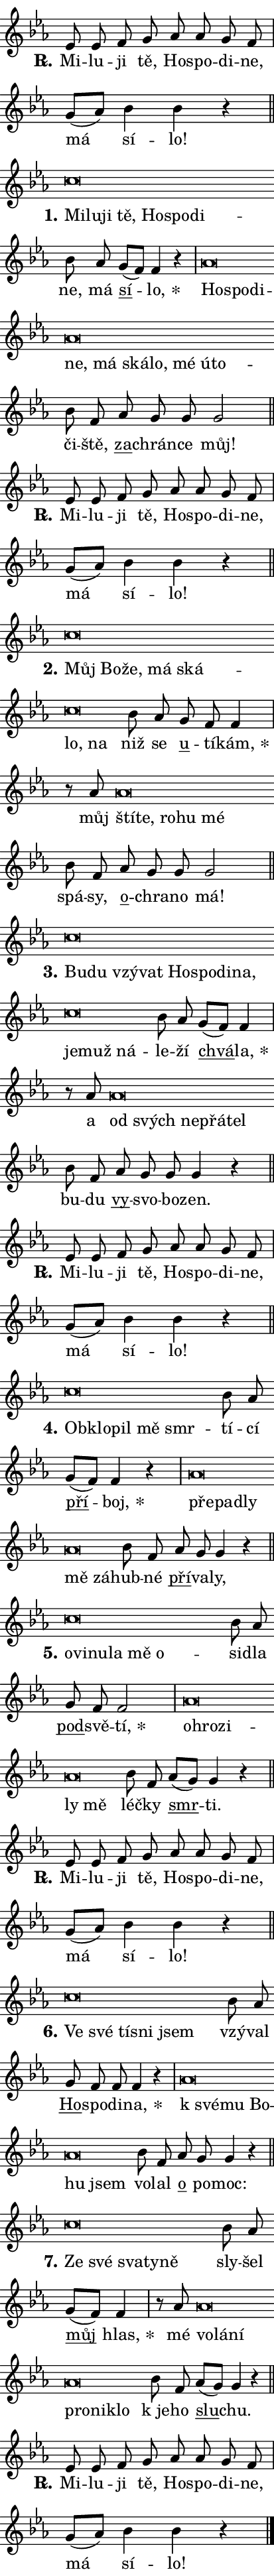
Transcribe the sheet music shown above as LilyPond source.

\version "2.24.0"
\header { tagline = "" }
\paper {
  indent = 0\cm
  top-margin = 0\cm
  right-margin = 0\cm
  bottom-margin = 0\cm
  left-margin = 0\cm
  paper-width = 7\cm
  page-breaking = #ly:one-page-breaking
  system-system-spacing.basic-distance = #11
  score-system-spacing.basic-distance = #11
  ragged-last = ##f
}


%% Author: Thomas Morley
%% https://lists.gnu.org/archive/html/lilypond-user/2020-05/msg00002.html
#(define (line-position grob)
"Returns position of @var[grob} in current system:
   @code{'start}, if at first time-step
   @code{'end}, if at last time-step
   @code{'middle} otherwise
"
  (let* ((col (ly:item-get-column grob))
         (ln (ly:grob-object col 'left-neighbor))
         (rn (ly:grob-object col 'right-neighbor))
         (col-to-check-left (if (ly:grob? ln) ln col))
         (col-to-check-right (if (ly:grob? rn) rn col))
         (break-dir-left
           (and
             (ly:grob-property col-to-check-left 'non-musical #f)
             (ly:item-break-dir col-to-check-left)))
         (break-dir-right
           (and
             (ly:grob-property col-to-check-right 'non-musical #f)
             (ly:item-break-dir col-to-check-right))))
        (cond ((eqv? 1 break-dir-left) 'start)
              ((eqv? -1 break-dir-right) 'end)
              (else 'middle))))

#(define (tranparent-at-line-position vctor)
  (lambda (grob)
  "Relying on @code{line-position} select the relevant enry from @var{vctor}.
Used to determine transparency,"
    (case (line-position grob)
      ((end) (not (vector-ref vctor 0)))
      ((middle) (not (vector-ref vctor 1)))
      ((start) (not (vector-ref vctor 2))))))

noteHeadBreakVisibility =
#(define-music-function (break-visibility)(vector?)
"Makes @code{NoteHead}s transparent relying on @var{break-visibility}"
#{
  \override NoteHead.transparent =
    #(tranparent-at-line-position break-visibility)
#})

#(define delete-ledgers-for-transparent-note-heads
  (lambda (grob)
    "Reads whether a @code{NoteHead} is transparent.
If so this @code{NoteHead} is removed from @code{'note-heads} from
@var{grob}, which is supposed to be @code{LedgerLineSpanner}.
As a result ledgers are not printed for this @code{NoteHead}"
    (let* ((nhds-array (ly:grob-object grob 'note-heads))
           (nhds-list
             (if (ly:grob-array? nhds-array)
                 (ly:grob-array->list nhds-array)
                 '()))
           ;; Relies on the transparent-property being done before
           ;; Staff.LedgerLineSpanner.after-line-breaking is executed.
           ;; This is fragile ...
           (to-keep
             (remove
               (lambda (nhd)
                 (ly:grob-property nhd 'transparent #f))
               nhds-list)))
      ;; TODO find a better method to iterate over grob-arrays, similiar
      ;; to filter/remove etc for lists
      ;; For now rebuilt from scratch
      (set! (ly:grob-object grob 'note-heads)  '())
      (for-each
        (lambda (nhd)
          (ly:pointer-group-interface::add-grob grob 'note-heads nhd))
        to-keep))))

hideNotes = {
  \noteHeadBreakVisibility #begin-of-line-visible
}
unHideNotes = {
  \noteHeadBreakVisibility #all-visible
}

% work-around for resetting accidentals
% https://lilypond.org/doc/v2.23/Documentation/notation/displaying-rhythms#unmetered-music
cadenzaMeasure = {
  \cadenzaOff
  \partial 1024 s1024
  \cadenzaOn
}

#(define-markup-command (accent layout props text) (markup?)
  "Underline accented syllable"
  (interpret-markup layout props
    #{\markup \override #'(offset . 4.3) \underline { #text }#}))

responsum = \markup \concat {
  "R" \hspace #-1.05 \path #0.1 #'((moveto 0 0.07) (lineto 0.9 0.8)) \hspace #0.05 "."
}

\layout {
    \context {
        \Staff
        \remove "Time_signature_engraver"
        \override LedgerLineSpanner.after-line-breaking = #delete-ledgers-for-transparent-note-heads
    }
    \context {
        \Voice {
            \override NoteHead.output-attributes = #'((class . "notehead"))
            \override Hairpin.height = #0.55
        }
    }
    \context {
        \Lyrics {
            \override StanzaNumber.output-attributes = #'((class . "stanzanumber"))
            \override LyricSpace.minimum-distance = #0.9
            \override LyricText.font-name = #"TeX Gyre Schola"
            \override LyricText.font-size = 1
            \override StanzaNumber.font-name = #"TeX Gyre Schola Bold"
            \override StanzaNumber.font-size = 1
        }
    }
}

% magnetic-lyrics.ily
%
%   written by
%     Jean Abou Samra <jean@abou-samra.fr>
%     Werner Lemberg <wl@gnu.org>
%
%   adapted by
%     Jiri Hon <jiri.hon@gmail.com>
%
% Version 2022-Apr-15

% https://www.mail-archive.com/lilypond-user@gnu.org/msg149350.html

#(define (Left_hyphen_pointer_engraver context)
   "Collect syllable-hyphen-syllable occurrences in lyrics and store
them in properties.  This engraver only looks to the left.  For
example, if the lyrics input is @code{foo -- bar}, it does the
following.

@itemize @bullet
@item
Set the @code{text} property of the @code{LyricHyphen} grob between
@q{foo} and @q{bar} to @code{foo}.

@item
Set the @code{left-hyphen} property of the @code{LyricText} grob with
text @q{foo} to the @code{LyricHyphen} grob between @q{foo} and
@q{bar}.
@end itemize

Use this auxiliary engraver in combination with the
@code{lyric-@/text::@/apply-@/magnetic-@/offset!} hook."
   (let ((hyphen #f)
         (text #f))
     (make-engraver
      (acknowledgers
       ((lyric-syllable-interface engraver grob source-engraver)
        (set! text grob)))
      (end-acknowledgers
       ((lyric-hyphen-interface engraver grob source-engraver)
        ;(when (not (grob::has-interface grob 'lyric-space-interface))
          (set! hyphen grob)));)
      ((stop-translation-timestep engraver)
       (when (and text hyphen)
         (ly:grob-set-object! text 'left-hyphen hyphen))
       (set! text #f)
       (set! hyphen #f)))))

#(define (lyric-text::apply-magnetic-offset! grob)
   "If the space between two syllables is less than the value in
property @code{LyricText@/.details@/.squash-threshold}, move the right
syllable to the left so that it gets concatenated with the left
syllable.

Use this function as a hook for
@code{LyricText@/.after-@/line-@/breaking} if the
@code{Left_@/hyphen_@/pointer_@/engraver} is active."
   (let ((hyphen (ly:grob-object grob 'left-hyphen #f)))
     (when hyphen
       (let ((left-text (ly:spanner-bound hyphen LEFT)))
         (when (grob::has-interface left-text 'lyric-syllable-interface)
           (let* ((common (ly:grob-common-refpoint grob left-text X))
                  (this-x-ext (ly:grob-extent grob common X))
                  (left-x-ext
                   (begin
                     ;; Trigger magnetism for left-text.
                     (ly:grob-property left-text 'after-line-breaking)
                     (ly:grob-extent left-text common X)))
                  ;; `delta` is the gap width between two syllables.
                  (delta (- (interval-start this-x-ext)
                            (interval-end left-x-ext)))
                  (details (ly:grob-property grob 'details))
                  (threshold (assoc-get 'squash-threshold details 0.2)))
             (when (< delta threshold)
               (let* (;; We have to manipulate the input text so that
                      ;; ligatures crossing syllable boundaries are not
                      ;; disabled.  For languages based on the Latin
                      ;; script this is essentially a beautification.
                      ;; However, for non-Western scripts it can be a
                      ;; necessity.
                      (lt (ly:grob-property left-text 'text))
                      (rt (ly:grob-property grob 'text))
                      (is-space (grob::has-interface hyphen 'lyric-space-interface))
                      (space (if is-space " " ""))
                      (space-markup (grob-interpret-markup grob " "))
                      (space-size (interval-length (ly:stencil-extent space-markup X)))
                      (extra-delta (if is-space space-size 0))
                      ;; Append new syllable.
                      (ltrt-space (if (and (string? lt) (string? rt))
                                (string-append lt space rt)
                                (make-concat-markup (list lt space rt))))
                      ;; Right-align `ltrt` to the right side.
                      (ltrt-space-markup (grob-interpret-markup
                               grob
                               (make-translate-markup
                                (cons (interval-length this-x-ext) 0)
                                (make-right-align-markup ltrt-space)))))
                 (begin
                   ;; Don't print `left-text`.
                   (ly:grob-set-property! left-text 'stencil #f)
                   ;; Set text and stencil (which holds all collected
                   ;; syllables so far) and shift it to the left.
                   (ly:grob-set-property! grob 'text ltrt-space)
                   (ly:grob-set-property! grob 'stencil ltrt-space-markup)
                   (ly:grob-translate-axis! grob (- (- delta extra-delta)) X))))))))))


#(define (lyric-hyphen::displace-bounds-first grob)
   ;; Make very sure this callback isn't triggered too early.
   (let ((left (ly:spanner-bound grob LEFT))
         (right (ly:spanner-bound grob RIGHT)))
     (ly:grob-property left 'after-line-breaking)
     (ly:grob-property right 'after-line-breaking)
     (ly:lyric-hyphen::print grob)))

squashThreshold = #0.4

\layout {
  \context {
    \Lyrics
    \consists #Left_hyphen_pointer_engraver
    \override LyricText.after-line-breaking =
      #lyric-text::apply-magnetic-offset!
    \override LyricHyphen.stencil = #lyric-hyphen::displace-bounds-first
    \override LyricText.details.squash-threshold = \squashThreshold
    \override LyricHyphen.minimum-distance = 0
    \override LyricHyphen.minimum-length = \squashThreshold
  }
}

squash = \override LyricText.details.squash-threshold = 9999
unSquash = \override LyricText.details.squash-threshold = \squashThreshold

left = \override LyricText.self-alignment-X = #LEFT
unLeft = \revert LyricText.self-alignment-X

starOffset = #(lambda (grob) 
                (let ((x_offset (ly:self-alignment-interface::aligned-on-x-parent grob)))
                  (if (= x_offset 0) 0 (+ x_offset 1.2))))

star = #(define-music-function (syllable)(string?)
"Append star separator at the end of a syllable"
#{
  \once \override LyricText.X-offset = #starOffset
  \lyricmode { \markup {
    #syllable
    \override #'((font-name . "TeX Gyre Schola Bold")) \hspace #0.2 \lower #0.65 \larger "*"
  } }
#})

starAccent = #(define-music-function (syllable)(string?)
"Append star separator at the end of a syllable and make accent"
#{
  \once \override LyricText.X-offset = #starOffset
  \lyricmode { \markup {
    \accent #syllable
    \override #'((font-name . "TeX Gyre Schola Bold")) \hspace #0.2 \lower #0.65 \larger "*"
  } }
#})

breath = #(define-music-function (syllable)(string?)
"Append breathing indicator at the end of a syllable"
#{
  \lyricmode { \markup { #syllable "+" } }
#})

optionalBreath = #(define-music-function (syllable)(string?)
"Append optional breathing indicator at the end of a syllable"
#{
  \lyricmode { \markup { #syllable "(+)" } }
#})


\score {
    <<
        \new Voice = "melody" { \cadenzaOn \key es \major \relative { es'8 es f g as as g f \cadenzaMeasure \bar "|" g[( as)] bes4 bes r \cadenzaMeasure \bar "||" \break } }
        \new Lyrics \lyricsto "melody" { \lyricmode { \set stanza = \responsum
Mi -- lu -- ji tě, Ho -- spo -- di -- ne, má sí -- lo! } }
    >>
    \layout {}
}

\score {
    <<
        \new Voice = "melody" { \cadenzaOn \key es \major \relative { c''\breve*1/16 \hideNotes \breve*1/16 \bar "" \breve*1/16 \bar "" \breve*1/16 \bar "" \breve*1/16 \bar "" \breve*1/16 \breve*1/16 \bar "" \unHideNotes bes8 as \bar "" g[( f)] f4 r \cadenzaMeasure \bar "|" as\breve*1/16 \hideNotes \breve*1/16 \bar "" \breve*1/16 \bar "" \breve*1/16 \bar "" \breve*1/16 \bar "" \breve*1/16 \bar "" \breve*1/16 \bar "" \breve*1/16 \bar "" \breve*1/16 \breve*1/16 \bar "" \unHideNotes bes8 f \bar "" as g g g2 \cadenzaMeasure \bar "||" \break } }
        \new Lyrics \lyricsto "melody" { \lyricmode { \set stanza = "1."
\left Mi -- \squash lu -- ji tě, Ho -- spo -- di -- \unLeft \unSquash ne, má \markup \accent sí -- \star lo, \left Ho -- \squash spo -- di -- ne, má ská -- lo, mé ú -- to -- \unLeft \unSquash či -- ště, \markup \accent za -- chrán -- ce můj! } }
    >>
    \layout {}
}

\score {
    <<
        \new Voice = "melody" { \cadenzaOn \key es \major \relative { es'8 es f g as as g f \cadenzaMeasure \bar "|" g[( as)] bes4 bes r \cadenzaMeasure \bar "||" \break } }
        \new Lyrics \lyricsto "melody" { \lyricmode { \set stanza = \responsum
Mi -- lu -- ji tě, Ho -- spo -- di -- ne, má sí -- lo! } }
    >>
    \layout {}
}

\score {
    <<
        \new Voice = "melody" { \cadenzaOn \key es \major \relative { c''\breve*1/16 \hideNotes \breve*1/16 \bar "" \breve*1/16 \bar "" \breve*1/16 \bar "" \breve*1/16 \bar "" \breve*1/16 \breve*1/16 \bar "" \unHideNotes bes8 as \bar "" g f f4 \cadenzaMeasure \bar "|" r8 as as\breve*1/16 \hideNotes \breve*1/16 \bar "" \breve*1/16 \bar "" \breve*1/16 \breve*1/16 \bar "" \unHideNotes bes8 f \bar "" as g g g2 \cadenzaMeasure \bar "||" \break } }
        \new Lyrics \lyricsto "melody" { \lyricmode { \set stanza = "2."
\left Můj \squash Bo -- že, má ská -- lo, na \unLeft \unSquash niž se \markup \accent u -- tí -- \star kám, můj \left ští -- \squash te, ro -- hu mé \unLeft \unSquash spá -- sy, \markup \accent o -- chra -- no má! } }
    >>
    \layout {}
}

\score {
    <<
        \new Voice = "melody" { \cadenzaOn \key es \major \relative { c''\breve*1/16 \hideNotes \breve*1/16 \bar "" \breve*1/16 \bar "" \breve*1/16 \bar "" \breve*1/16 \bar "" \breve*1/16 \bar "" \breve*1/16 \bar "" \breve*1/16 \bar "" \breve*1/16 \bar "" \breve*1/16 \breve*1/16 \bar "" \unHideNotes bes8 as \bar "" g[( f)] f4 \cadenzaMeasure \bar "|" r8 as as\breve*1/16 \hideNotes \breve*1/16 \bar "" \breve*1/16 \bar "" \breve*1/16 \breve*1/16 \bar "" \unHideNotes bes8 f \bar "" as g g g4 r \cadenzaMeasure \bar "||" \break } }
        \new Lyrics \lyricsto "melody" { \lyricmode { \set stanza = "3."
\left Bu -- \squash du vzý -- vat Ho -- spo -- di -- na, je -- muž ná -- \unLeft \unSquash le -- ží \markup \accent chvá -- \star la, a \left od \squash svých ne -- přá -- tel \unLeft \unSquash bu -- du \markup \accent vy -- svo -- bo -- zen. } }
    >>
    \layout {}
}

\score {
    <<
        \new Voice = "melody" { \cadenzaOn \key es \major \relative { es'8 es f g as as g f \cadenzaMeasure \bar "|" g[( as)] bes4 bes r \cadenzaMeasure \bar "||" \break } }
        \new Lyrics \lyricsto "melody" { \lyricmode { \set stanza = \responsum
Mi -- lu -- ji tě, Ho -- spo -- di -- ne, má sí -- lo! } }
    >>
    \layout {}
}

\score {
    <<
        \new Voice = "melody" { \cadenzaOn \key es \major \relative { c''\breve*1/16 \hideNotes \breve*1/16 \bar "" \breve*1/16 \bar "" \breve*1/16 \breve*1/16 \bar "" \unHideNotes bes8 as \bar "" g[( f)] f4 r \cadenzaMeasure \bar "|" as\breve*1/16 \hideNotes \breve*1/16 \bar "" \breve*1/16 \bar "" \breve*1/16 \breve*1/16 \bar "" \unHideNotes bes8 f \bar "" as g g4 r \cadenzaMeasure \bar "||" \break } }
        \new Lyrics \lyricsto "melody" { \lyricmode { \set stanza = "4."
\left Ob -- \squash klo -- pil mě smr -- \unLeft \unSquash tí -- cí \markup \accent pří -- \star boj, \left pře -- \squash pa -- dly mě zá -- \unLeft \unSquash hub -- né \markup \accent pří -- va -- ly, } }
    >>
    \layout {}
}

\score {
    <<
        \new Voice = "melody" { \cadenzaOn \key es \major \relative { c''\breve*1/16 \hideNotes \breve*1/16 \bar "" \breve*1/16 \bar "" \breve*1/16 \bar "" \breve*1/16 \breve*1/16 \bar "" \unHideNotes bes8 as \bar "" g f f2 \cadenzaMeasure \bar "|" as\breve*1/16 \hideNotes \breve*1/16 \bar "" \breve*1/16 \bar "" \breve*1/16 \breve*1/16 \bar "" \unHideNotes bes8 f \bar "" as[( g)] g4 r \cadenzaMeasure \bar "||" \break } }
        \new Lyrics \lyricsto "melody" { \lyricmode { \set stanza = "5."
\left o -- \squash vi -- nu -- la mě o -- \unLeft \unSquash si -- dla \markup \accent pod -- svě -- \star tí, \left o -- \squash hro -- zi -- ly mě \unLeft \unSquash léč -- ky \markup \accent smr -- ti. } }
    >>
    \layout {}
}

\score {
    <<
        \new Voice = "melody" { \cadenzaOn \key es \major \relative { es'8 es f g as as g f \cadenzaMeasure \bar "|" g[( as)] bes4 bes r \cadenzaMeasure \bar "||" \break } }
        \new Lyrics \lyricsto "melody" { \lyricmode { \set stanza = \responsum
Mi -- lu -- ji tě, Ho -- spo -- di -- ne, má sí -- lo! } }
    >>
    \layout {}
}

\score {
    <<
        \new Voice = "melody" { \cadenzaOn \key es \major \relative { c''\breve*1/16 \hideNotes \breve*1/16 \bar "" \breve*1/16 \bar "" \breve*1/16 \breve*1/16 \bar "" \unHideNotes bes8 as \bar "" g f f f4 r \cadenzaMeasure \bar "|" as\breve*1/16 \hideNotes \breve*1/16 \bar "" \breve*1/16 \bar "" \breve*1/16 \breve*1/16 \bar "" \unHideNotes bes8 f \bar "" as g g4 r \cadenzaMeasure \bar "||" \break } }
        \new Lyrics \lyricsto "melody" { \lyricmode { \set stanza = "6."
\left Ve \squash své tí -- sni jsem \unLeft \unSquash vzý -- val \markup \accent Ho -- spo -- di -- \star na, \left "k své" -- \squash mu Bo -- hu jsem \unLeft \unSquash vo -- lal \markup \accent o po -- moc: } }
    >>
    \layout {}
}

\score {
    <<
        \new Voice = "melody" { \cadenzaOn \key es \major \relative { c''\breve*1/16 \hideNotes \breve*1/16 \bar "" \breve*1/16 \bar "" \breve*1/16 \breve*1/16 \bar "" \unHideNotes bes8 as \bar "" g[( f)] f4 \cadenzaMeasure \bar "|" r8 as as\breve*1/16 \hideNotes \breve*1/16 \bar "" \breve*1/16 \bar "" \breve*1/16 \bar "" \breve*1/16 \breve*1/16 \bar "" \unHideNotes bes8 f \bar "" as[( g)] g4 r \cadenzaMeasure \bar "||" \break } }
        \new Lyrics \lyricsto "melody" { \lyricmode { \set stanza = "7."
\left Ze \squash své sva -- ty -- ně \unLeft \unSquash sly -- šel \markup \accent můj \star hlas, mé \left vo -- \squash lá -- ní pro -- ni -- klo \unLeft \unSquash "k je" -- ho \markup \accent slu -- chu. } }
    >>
    \layout {}
}

\score {
    <<
        \new Voice = "melody" { \cadenzaOn \key es \major \relative { es'8 es f g as as g f \cadenzaMeasure \bar "|" g[( as)] bes4 bes r \cadenzaMeasure \bar "||" \break } \bar "|." }
        \new Lyrics \lyricsto "melody" { \lyricmode { \set stanza = \responsum
Mi -- lu -- ji tě, Ho -- spo -- di -- ne, má sí -- lo! } }
    >>
    \layout {}
}
